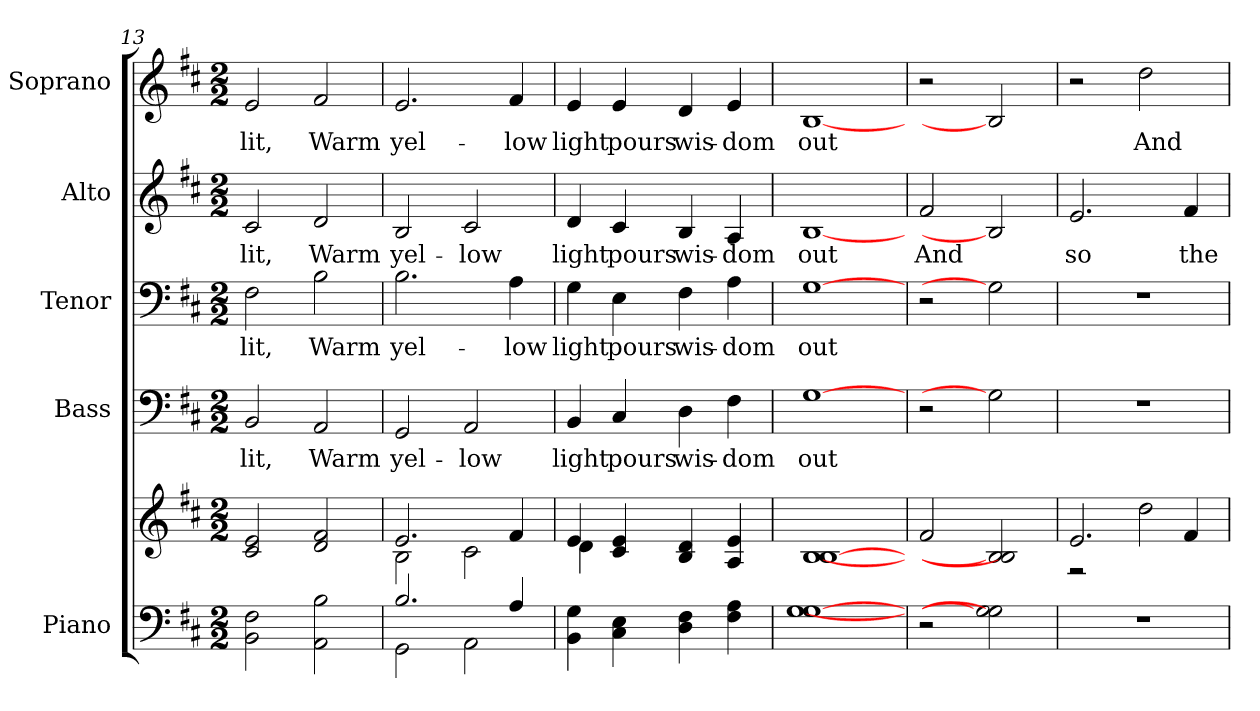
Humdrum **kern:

**kern	**kern	**kern	**text	**kern	**text	**kern	**text	**kern	**text
*part5	*part5	*part4	*part4	*part3	*part3	*part2	*part2	*part1	*part1
*staff6	*staff5	*staff4	*staff4	*staff3	*staff3	*staff2	*staff2	*staff1	*staff1
*I"Piano	*	*I"Bass	*	*I"Tenor	*	*I"Alto	*	*I"Soprano	*
*I'Pno.	*	*I'B.	*	*I'T.	*	*I'A.	*	*I'S.	*
!!LO:PB:g=z
*clefF4	*clefG2	*clefF4	*	*clefF4	*	*clefG2	*	*clefG2	*
*k[f#c#]	*k[f#c#]	*k[f#c#]	*	*k[f#c#]	*	*k[f#c#]	*	*k[f#c#]	*
*D:	*D:	*D:	*	*D:	*	*D:	*	*D:	*
*M2/2	*M2/2	*M2/2	*	*M2/2	*	*M2/2	*	*M2/2	*
=13	=13	=13	=13	=13	=13	=13	=13	=13	=13
!	!	!	!LO:LY:b:color=#000000	!	!	!	!	!	!
!	!	!	!	!	!LO:LY:b:color=#000000	!	!	!	!
!	!	!	!	!	!	!	!LO:LY:b:color=#000000	!	!
!	!	!	!	!	!	!	!	!	!LO:LY:b:color=#000000
2BBi\ 2F#i	2c#i/ 2ei	2BBi/	lit,	2F#i\	lit,	2c#i/	lit,	2ei/	lit,
!	!	!	!LO:LY:b:color=#000000	!	!	!	!	!	!
!	!	!	!	!	!LO:LY:b:color=#000000	!	!	!	!
!	!	!	!	!	!	!	!LO:LY:b:color=#000000	!	!
!	!	!	!	!	!	!	!	!	!LO:LY:b:color=#000000
2AAi\ 2Bi	2di/ 2f#i	2AAi/	Warm	2Bi\	Warm	2di/	Warm	2f#i/	Warm
=14	=14	=14	=14	=14	=14	=14	=14	=14	=14
*^	*^	*	*	*	*	*	*	*	*
!	!	!	!	!	!LO:LY:b:color=#000000	!	!	!	!	!	!
!	!	!	!	!	!	!	!LO:LY:b:color=#000000	!	!	!	!
!	!	!	!	!	!	!	!	!	!LO:LY:b:color=#000000	!	!
!	!	!	!	!	!	!	!	!	!	!	!LO:LY:b:color=#000000
2.Bi/	2GGi\	2.ei/	2Bi\	2GGi/	yel-	2.Bi\	yel-	2Bi/	yel-	2.ei/	yel-
!	!	!	!	!	!LO:LY:b:color=#000000	!	!	!	!	!	!
!	!	!	!	!	!	!	!	!	!LO:LY:b:color=#000000	!	!
.	2AAi\	.	2c#i\	2AAi/	-low	.	.	2c#i/	-low	.	.
!	!	!	!	!	!	!	!LO:LY:b:color=#000000	!	!	!	!
!	!	!	!	!	!	!	!	!	!	!	!LO:LY:b:color=#000000
4Ai/	.	4f#i/	.	.	.	4Ai\	-low	.	.	4f#i/	-low
*v	*v	*	*	*	*	*	*	*	*	*	*
=15	=15	=15	=15	=15	=15	=15	=15	=15	=15	=15
!	!	!	!	!LO:LY:b:color=#000000	!	!	!	!	!	!
!	!	!	!	!	!	!LO:LY:b:color=#000000	!	!	!	!
!	!	!	!	!	!	!	!	!LO:LY:b:color=#000000	!	!
!	!	!	!	!	!	!	!	!	!	!LO:LY:b:color=#000000
4BBi\ 4Gi	4ei/	4di\	4BBi/	light	4Gi\	light	4di/	light	4ei/	light
!	!	!	!	!LO:LY:b:color=#000000	!	!	!	!	!	!
!	!	!	!	!	!	!LO:LY:b:color=#000000	!	!	!	!
!	!	!	!	!	!	!	!	!LO:LY:b:color=#000000	!	!
!	!	!	!	!	!	!	!	!	!	!LO:LY:b:color=#000000
4C#i\ 4Ei	4c#i/ 4ei	2.ryy	4C#i/	pours	4Ei\	pours	4c#i/	pours	4ei/	pours
!	!	!	!	!LO:LY:b:color=#000000	!	!	!	!	!	!
!	!	!	!	!	!	!LO:LY:b:color=#000000	!	!	!	!
!	!	!	!	!	!	!	!	!LO:LY:b:color=#000000	!	!
!	!	!	!	!	!	!	!	!	!	!LO:LY:b:color=#000000
4Di\ 4F#i	4Bi/ 4di	.	4Di\	wis-	4F#i\	wis-	4Bi/	wis-	4di/	wis-
!	!	!	!	!LO:LY:b:color=#000000	!	!	!	!	!	!
!	!	!	!	!	!	!LO:LY:b:color=#000000	!	!	!	!
!	!	!	!	!	!	!	!	!LO:LY:b:color=#000000	!	!
!	!	!	!	!	!	!	!	!	!	!LO:LY:b:color=#000000
4F#i\ 4Ai	4Ai/ 4ei	.	4F#i\	-dom	4Ai\	-dom	4Ai/	-dom	4ei/	-dom
*	*v	*v	*	*	*	*	*	*	*	*
=16	=16	=16	=16	=16	=16	=16	=16	=16	=16
!	!	!	!LO:LY:b:color=#000000	!	!	!	!	!	!
!	!	!	!	!	!LO:LY:b:color=#000000	!	!	!	!
!	!	!	!	!	!	!	!LO:LY:b:color=#000000	!	!
!	!	!	!	!	!	!	!	!	!LO:LY:b:color=#000000
[1Gi [1Gi	[1Bi [1Bi	[1Gi	out	[1Gi	out	[1Bi	out	[1Bi	out
=17	=17	=17	=17	=17	=17	=17	=17	=17	=17
!	!	!	!	!	!	!	!LO:LY:b:color=#000000	!	!
2r	2f#i/	2r	.	2r	.	2f#i/	And	2r	.
2Gi] 2Gi]	2Bi] 2Bi]	2Gi]	.	2Gi]	.	2Bi]	.	2Bi]	.
=18	=18	=18	=18	=18	=18	=18	=18	=18	=18
*	*^	*	*	*	*	*	*	*	*
!	!	!	!	!	!	!	!	!LO:LY:b:color=#000000	!	!
1r	2.ei/	2r	1r	.	1r	.	2.ei/	so	2r	.
!	!	!	!	!	!	!	!	!	!	!LO:LY:b:color=#000000
.	.	2ddi\	.	.	.	.	.	.	2ddi\	And
!	!	!	!	!	!	!	!	!LO:LY:b:color=#000000	!	!
.	4f#i/	.	.	.	.	.	4f#i/	the	.	.
*	*v	*v	*	*	*	*	*	*	*	*
=	=	=	=	=	=	=	=	=	=
*-	*-	*-	*-	*-	*-	*-	*-	*-	*-
